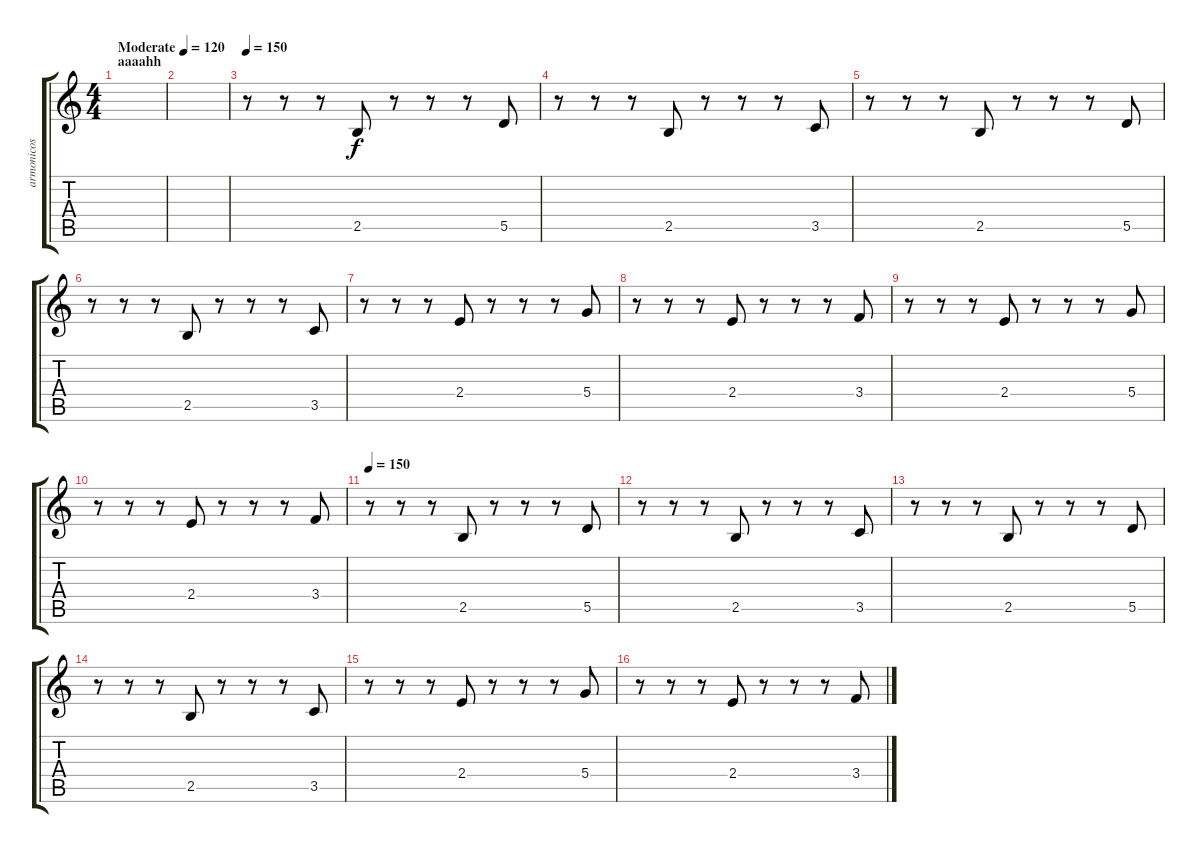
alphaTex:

\track ("armonicos GaRy" "armonicos ") {instrument guitarharmonics}
\staff {score tabs}
\tuning (E4 B3 G3 D3 A2 E2) {hide}
\ts (4 4)
\section ("" "aaaahh")
\tempo (120 "Moderate")
\clef g2
\ks c
|
|
\tempo 150
r.8 r.8 r.8 2.5.8 r.8 r.8 r.8 5.5.8 |
r.8 r.8 r.8 2.5.8 r.8 r.8 r.8 3.5.8 |
r.8 r.8 r.8 2.5.8 r.8 r.8 r.8 5.5.8 |
r.8 r.8 r.8 2.5.8 r.8 r.8 r.8 3.5.8 |
r.8 r.8 r.8 2.4.8 r.8 r.8 r.8 5.4.8 |
r.8 r.8 r.8 2.4.8 r.8 r.8 r.8 3.4.8 |
r.8 r.8 r.8 2.4.8 r.8 r.8 r.8 5.4.8 |
r.8 r.8 r.8 2.4.8 r.8 r.8 r.8 3.4.8 |
\tempo 150
r.8 r.8 r.8 2.5.8 r.8 r.8 r.8 5.5.8 |
r.8 r.8 r.8 2.5.8 r.8 r.8 r.8 3.5.8 |
r.8 r.8 r.8 2.5.8 r.8 r.8 r.8 5.5.8 |
r.8 r.8 r.8 2.5.8 r.8 r.8 r.8 3.5.8 |
r.8 r.8 r.8 2.4.8 r.8 r.8 r.8 5.4.8 |
r.8 r.8 r.8 2.4.8 r.8 r.8 r.8 3.4.8
